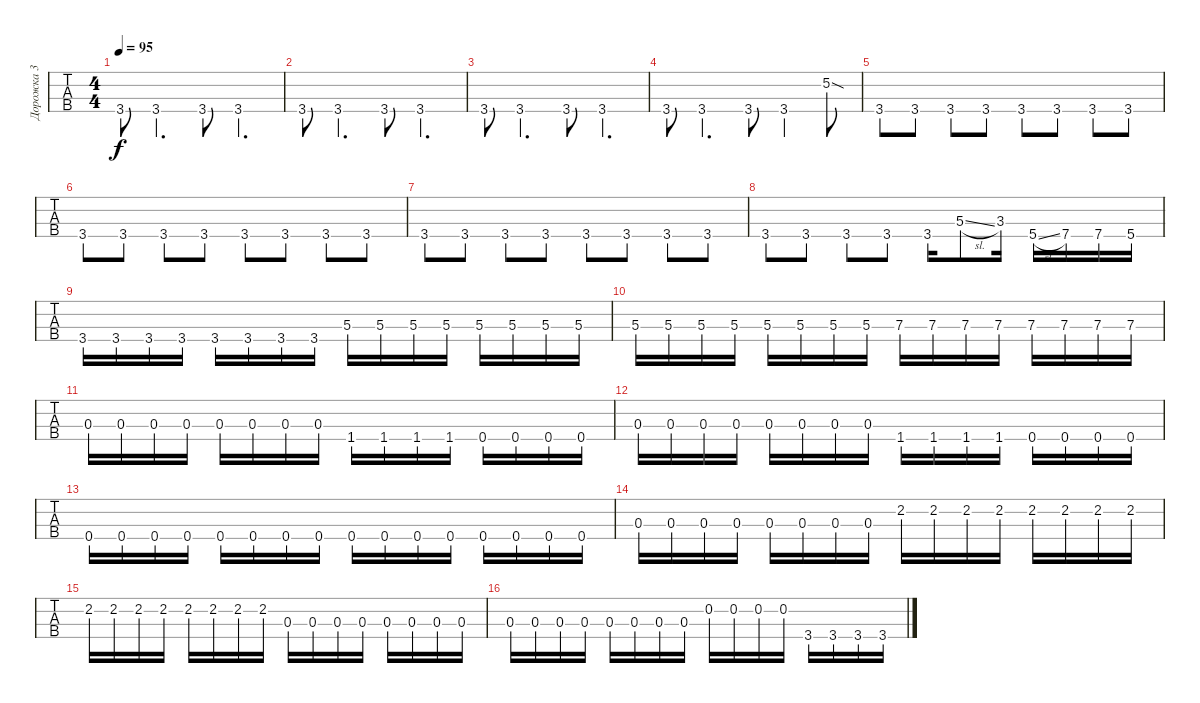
\track ("Дорожка 3" "Дорожка 3") {instrument electricbassfinger}
\staff {tabs}
\tuning (G2 D2 A1 E1) {hide}
\ts (4 4)
\tempo 95
\clef f4
\ks c
3.4.8{dy f} 3.4.4{d} 3.4.8 3.4.4{d} |
3.4.8 3.4.4{d} 3.4.8 3.4.4{d} |
3.4.8 3.4.4{d} 3.4.8 3.4.4{d} |
3.4.8 3.4.4{d} 3.4.8 3.4.4 5.2{sod}.8 |
3.4.8 3.4.8 3.4.8 3.4.8 3.4.8 3.4.8 3.4.8 3.4.8 |
3.4.8 3.4.8 3.4.8 3.4.8 3.4.8 3.4.8 3.4.8 3.4.8 |
3.4.8 3.4.8 3.4.8 3.4.8 3.4.8 3.4.8 3.4.8 3.4.8 |
3.4.8 3.4.8 3.4.8 3.4.8 3.4.16 5.3{sl}.8 3.3.16 5.4{sl}.16 7.4.16 7.4.16 5.4.16 |
3.4.16 3.4.16 3.4.16 3.4.16 3.4.16 3.4.16 3.4.16 3.4.16 5.3.16 5.3.16 5.3.16 5.3.16 5.3.16 5.3.16 5.3.16 5.3.16 |
5.3.16 5.3.16 5.3.16 5.3.16 5.3.16 5.3.16 5.3.16 5.3.16 7.3.16 7.3.16 7.3.16 7.3.16 7.3.16 7.3.16 7.3.16 7.3.16 |
0.3.16 0.3.16 0.3.16 0.3.16 0.3.16 0.3.16 0.3.16 0.3.16 1.4.16 1.4.16 1.4.16 1.4.16 0.4.16 0.4.16 0.4.16 0.4.16 |
0.3.16 0.3.16 0.3.16 0.3.16 0.3.16 0.3.16 0.3.16 0.3.16 1.4.16 1.4.16 1.4.16 1.4.16 0.4.16 0.4.16 0.4.16 0.4.16 |
0.4.16 0.4.16 0.4.16 0.4.16 0.4.16 0.4.16 0.4.16 0.4.16 0.4.16 0.4.16 0.4.16 0.4.16 0.4.16 0.4.16 0.4.16 0.4.16 |
0.3.16 0.3.16 0.3.16 0.3.16 0.3.16 0.3.16 0.3.16 0.3.16 2.2.16 2.2.16 2.2.16 2.2.16 2.2.16 2.2.16 2.2.16 2.2.16 |
2.2.16 2.2.16 2.2.16 2.2.16 2.2.16 2.2.16 2.2.16 2.2.16 0.3.16 0.3.16 0.3.16 0.3.16 0.3.16 0.3.16 0.3.16 0.3.16 |
0.3.16 0.3.16 0.3.16 0.3.16 0.3.16 0.3.16 0.3.16 0.3.16 0.2.16 0.2.16 0.2.16 0.2.16 3.4.16 3.4.16 3.4.16 3.4.16
